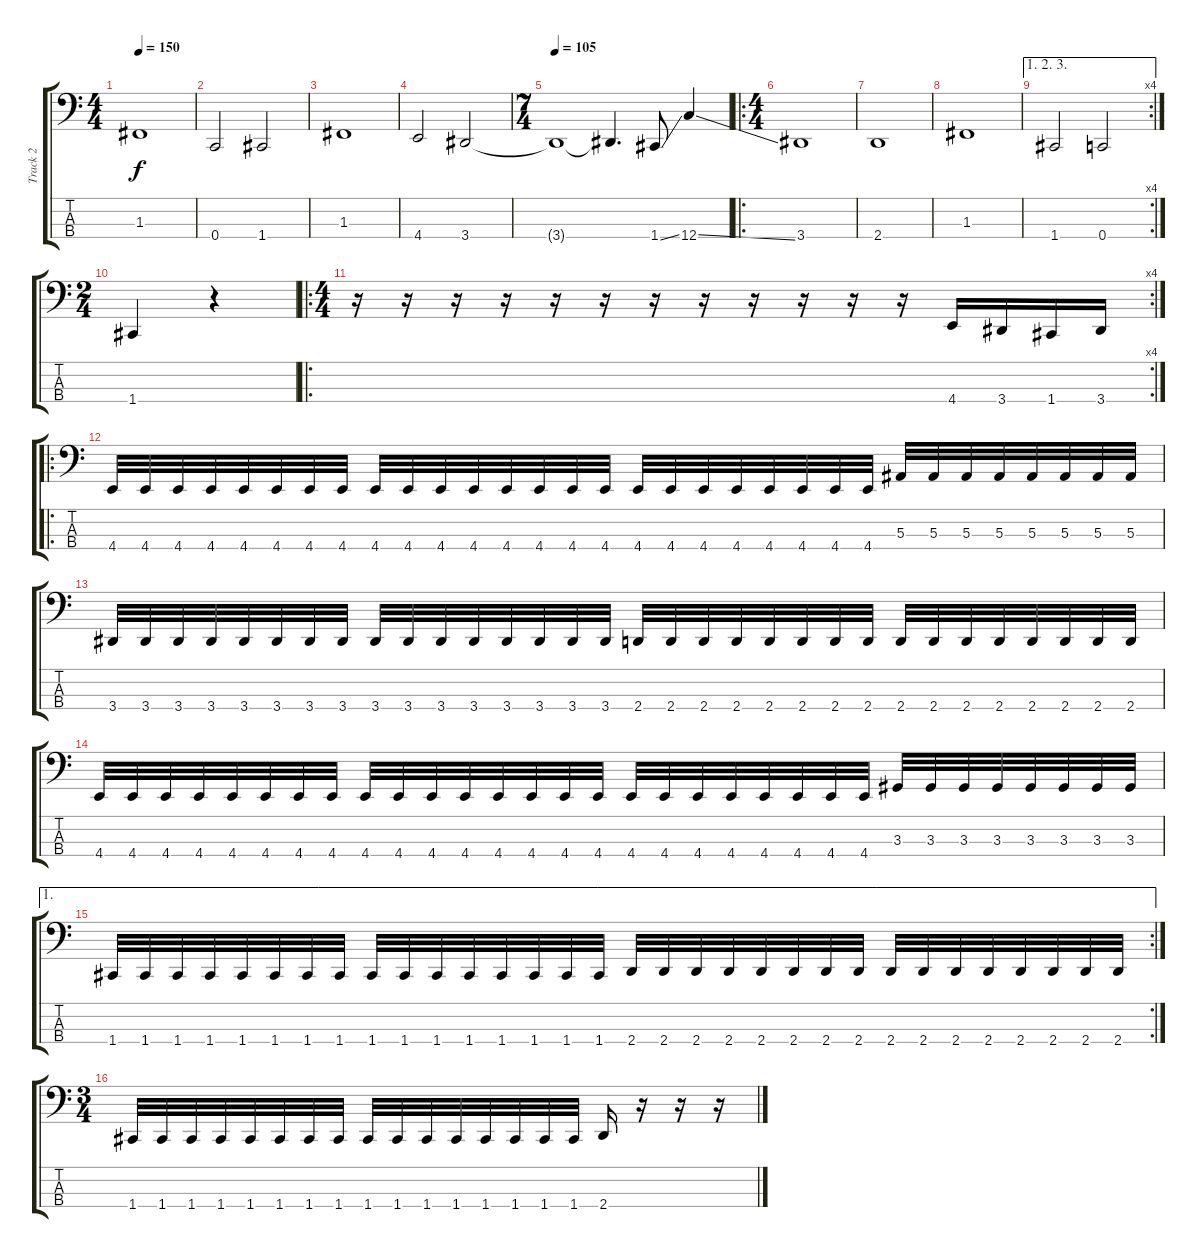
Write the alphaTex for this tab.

\track ("Track 2" "Track 2") {instrument electricbassfinger}
\staff {score tabs}
\tuning (Eb2 Bb1 F1 C1) {hide}
\ts (4 4)
\tempo 150
\clef f4
\ks c
1.3.1{dy f} |
0.4.2 1.4.2 |
1.3.1 |
4.4.2 3.4.2 |
\ts (7 4)
\tempo 105
3.4{t}.1 3.4{t}.4{d} 1.4{ss}.8 12.4{ss}.4 |
\ro
\ts (4 4)
3.4.1 |
2.4.1 |
1.3.1 |
\ae (1 2 3)
\rc 4
1.4.2 0.4.2 |
\ts (2 4)
1.4.4 r.4 |
\ro
\rc 4
\ts (4 4)
r.16 r.16 r.16 r.16 r.16 r.16 r.16 r.16 r.16 r.16 r.16 r.16 4.4.16 3.4.16 1.4.16 3.4.16 |
\ro
4.4.32 4.4.32 4.4.32 4.4.32 4.4.32 4.4.32 4.4.32 4.4.32 4.4.32 4.4.32 4.4.32 4.4.32 4.4.32 4.4.32 4.4.32 4.4.32 4.4.32 4.4.32 4.4.32 4.4.32 4.4.32 4.4.32 4.4.32 4.4.32 5.3.32 5.3.32 5.3.32 5.3.32 5.3.32 5.3.32 5.3.32 5.3.32 |
3.4.32 3.4.32 3.4.32 3.4.32 3.4.32 3.4.32 3.4.32 3.4.32 3.4.32 3.4.32 3.4.32 3.4.32 3.4.32 3.4.32 3.4.32 3.4.32 2.4.32 2.4.32 2.4.32 2.4.32 2.4.32 2.4.32 2.4.32 2.4.32 2.4.32 2.4.32 2.4.32 2.4.32 2.4.32 2.4.32 2.4.32 2.4.32 |
4.4.32 4.4.32 4.4.32 4.4.32 4.4.32 4.4.32 4.4.32 4.4.32 4.4.32 4.4.32 4.4.32 4.4.32 4.4.32 4.4.32 4.4.32 4.4.32 4.4.32 4.4.32 4.4.32 4.4.32 4.4.32 4.4.32 4.4.32 4.4.32 3.3.32 3.3.32 3.3.32 3.3.32 3.3.32 3.3.32 3.3.32 3.3.32 |
\ae 1
\rc 2
1.4.32 1.4.32 1.4.32 1.4.32 1.4.32 1.4.32 1.4.32 1.4.32 1.4.32 1.4.32 1.4.32 1.4.32 1.4.32 1.4.32 1.4.32 1.4.32 2.4.32 2.4.32 2.4.32 2.4.32 2.4.32 2.4.32 2.4.32 2.4.32 2.4.32 2.4.32 2.4.32 2.4.32 2.4.32 2.4.32 2.4.32 2.4.32 |
\ts (3 4)
1.4.32 1.4.32 1.4.32 1.4.32 1.4.32 1.4.32 1.4.32 1.4.32 1.4.32 1.4.32 1.4.32 1.4.32 1.4.32 1.4.32 1.4.32 1.4.32 2.4.16 r.16 r.16 r.16
